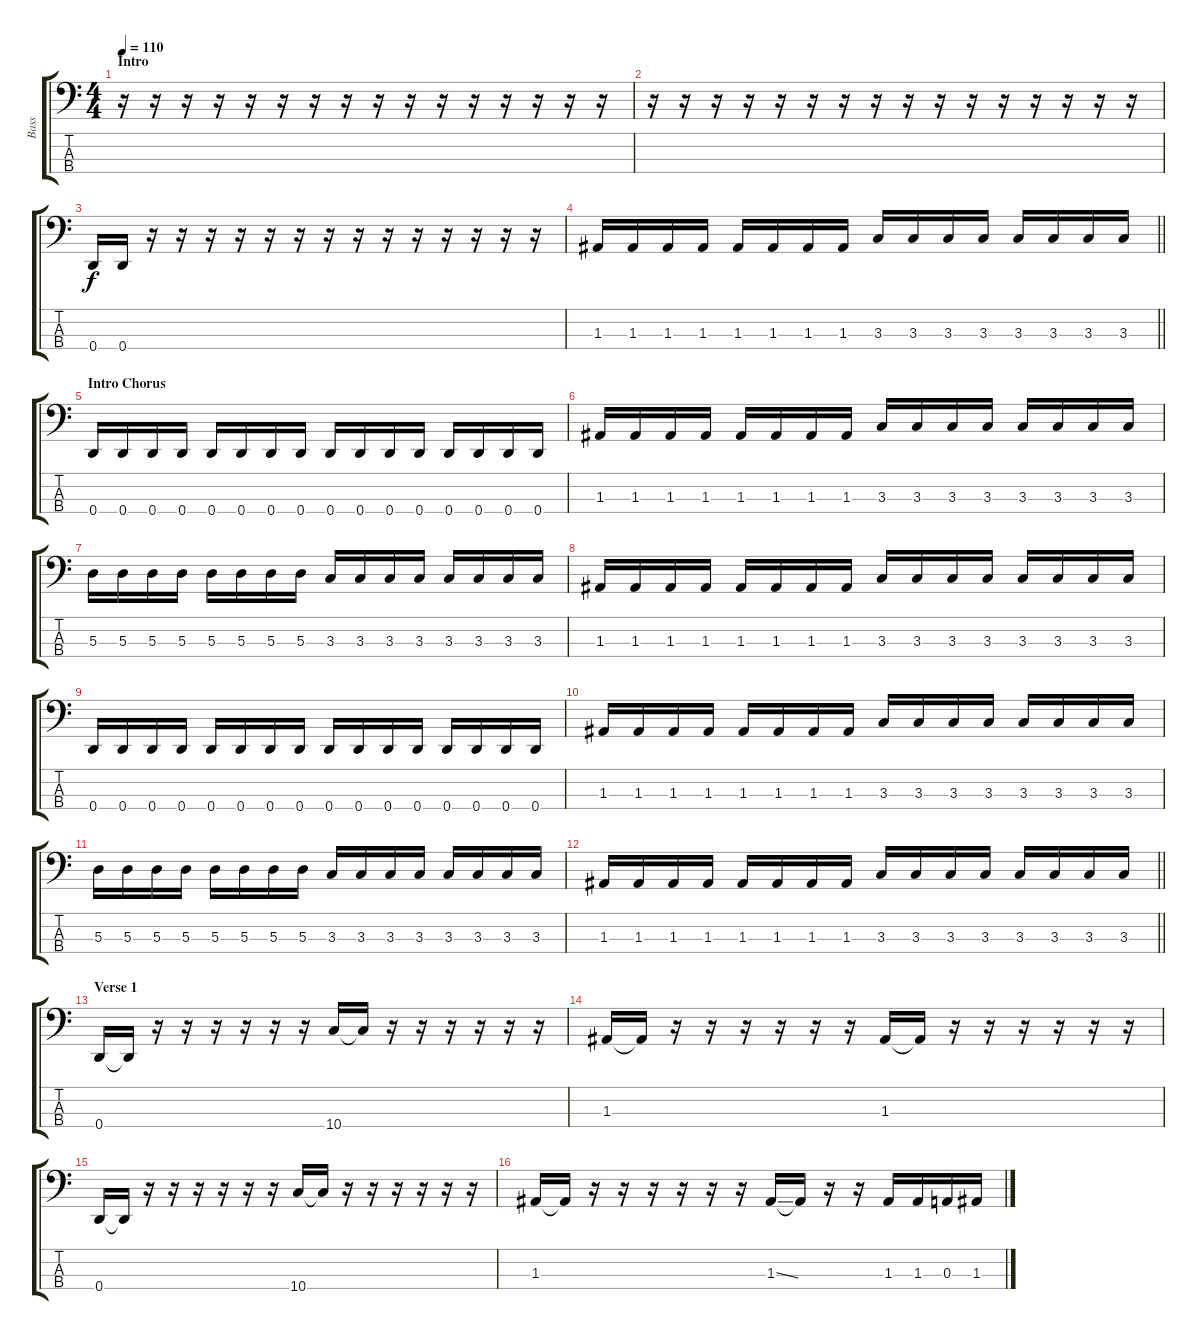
\track ("Bass" "Bass") {instrument electricbasspick}
\staff {score tabs}
\tuning (G2 D2 A1 D1) {hide}
\ts (4 4)
\section ("" "Intro")
\tempo 110
\clef f4
\ks c
r.16{dy f instrument electricbasspick} r.16 r.16 r.16 r.16 r.16 r.16 r.16 r.16 r.16 r.16 r.16 r.16 r.16 r.16 r.16 |
r.16 r.16 r.16 r.16 r.16 r.16 r.16 r.16 r.16 r.16 r.16 r.16 r.16 r.16 r.16 r.16 |
0.4.16 0.4.16 r.16 r.16 r.16 r.16 r.16 r.16 r.16 r.16 r.16 r.16 r.16 r.16 r.16 r.16 |
\barLineRight lightlight
1.3.16 1.3.16 1.3.16 1.3.16 1.3.16 1.3.16 1.3.16 1.3.16 3.3.16 3.3.16 3.3.16 3.3.16 3.3.16 3.3.16 3.3.16 3.3.16 |
\section ("" "Intro Chorus")
0.4.16 0.4.16 0.4.16 0.4.16 0.4.16 0.4.16 0.4.16 0.4.16 0.4.16 0.4.16 0.4.16 0.4.16 0.4.16 0.4.16 0.4.16 0.4.16 |
1.3.16 1.3.16 1.3.16 1.3.16 1.3.16 1.3.16 1.3.16 1.3.16 3.3.16 3.3.16 3.3.16 3.3.16 3.3.16 3.3.16 3.3.16 3.3.16 |
5.3.16 5.3.16 5.3.16 5.3.16 5.3.16 5.3.16 5.3.16 5.3.16 3.3.16 3.3.16 3.3.16 3.3.16 3.3.16 3.3.16 3.3.16 3.3.16 |
1.3.16 1.3.16 1.3.16 1.3.16 1.3.16 1.3.16 1.3.16 1.3.16 3.3.16 3.3.16 3.3.16 3.3.16 3.3.16 3.3.16 3.3.16 3.3.16 |
0.4.16 0.4.16 0.4.16 0.4.16 0.4.16 0.4.16 0.4.16 0.4.16 0.4.16 0.4.16 0.4.16 0.4.16 0.4.16 0.4.16 0.4.16 0.4.16 |
1.3.16 1.3.16 1.3.16 1.3.16 1.3.16 1.3.16 1.3.16 1.3.16 3.3.16 3.3.16 3.3.16 3.3.16 3.3.16 3.3.16 3.3.16 3.3.16 |
5.3.16 5.3.16 5.3.16 5.3.16 5.3.16 5.3.16 5.3.16 5.3.16 3.3.16 3.3.16 3.3.16 3.3.16 3.3.16 3.3.16 3.3.16 3.3.16 |
\barLineRight lightlight
1.3.16 1.3.16 1.3.16 1.3.16 1.3.16 1.3.16 1.3.16 1.3.16 3.3.16 3.3.16 3.3.16 3.3.16 3.3.16 3.3.16 3.3.16 3.3.16 |
\section ("" "Verse 1")
0.4.16 0.4{t}.16 r.16 r.16 r.16 r.16 r.16 r.16 10.4.16 10.4{t}.16 r.16 r.16 r.16 r.16 r.16 r.16 |
1.3.16 1.3{t}.16 r.16 r.16 r.16 r.16 r.16 r.16 1.3.16 1.3{t}.16 r.16 r.16 r.16 r.16 r.16 r.16 |
0.4.16 0.4{t}.16 r.16 r.16 r.16 r.16 r.16 r.16 10.4.16 10.4{t}.16 r.16 r.16 r.16 r.16 r.16 r.16 |
1.3.16 1.3{t}.16 r.16 r.16 r.16 r.16 r.16 r.16 1.3{ss}.16 1.3{t}.16 r.16 r.16 1.3.16 1.3.16 0.3.16 1.3.16
